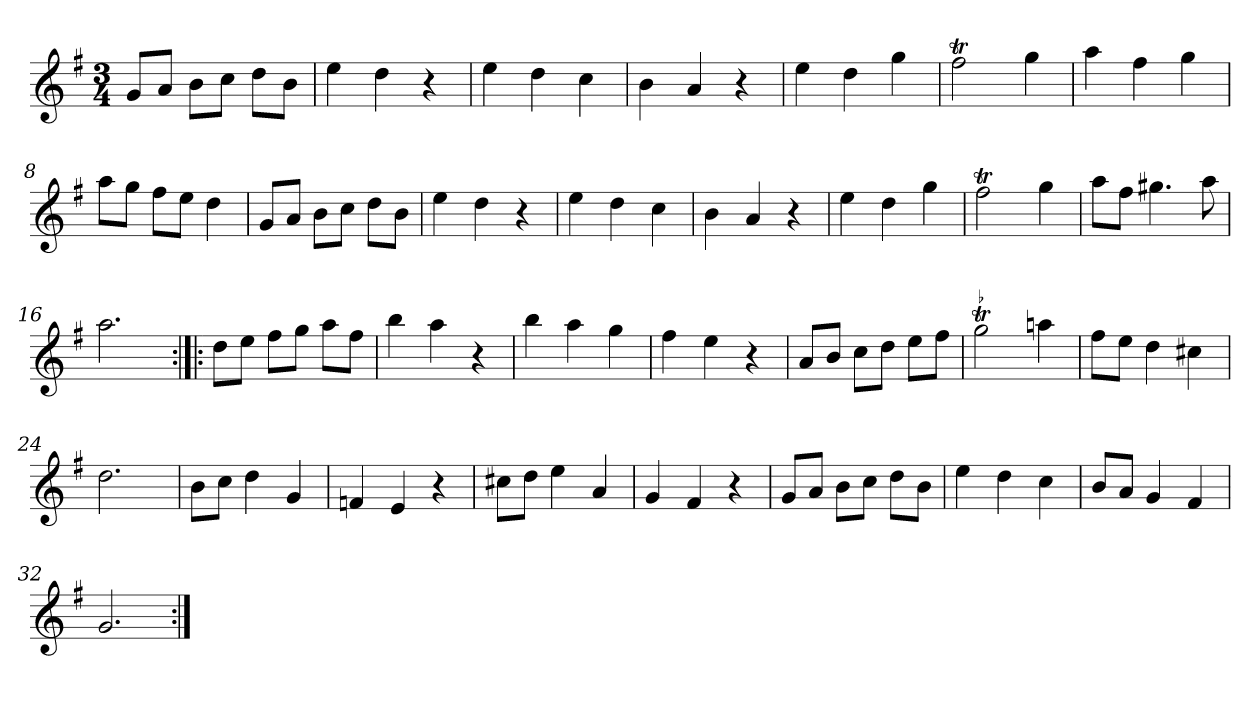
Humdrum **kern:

**kern
*part1
*staff1
*clefG2
*k[f#]
*G:
*M3/4
*MM120
=1
8g/L
8a/J
8b\L
8cc\J
8dd\L
8b\J
=2
4ee
4dd
4r
=3
4ee
4dd
4cc
=4
4b
4a
4r
=5
4ee
4dd
4gg
=6
2ff#t
4gg
=7
4aa
4ff#
4gg
=8
8aa\L
8gg\J
8ff#\L
8ee\J
4dd
=9
8g/L
8a/J
8b\L
8cc\J
8dd\L
8b\J
=10
4ee
4dd
4r
=11
4ee
4dd
4cc
=12
4b
4a
4r
=13
4ee
4dd
4gg
=14
2ff#t
4gg
=15
8aa\L
8ff#\J
4.gg#X
8aa
=16
2.aa
=17:|!|:
8dd\L
8ee\J
8ff#\L
8gg\J
8aa\L
8ff#\J
=18
4bb
4aa
4r
=19
4bb
4aa
4gg
=20
4ff#
4ee
4r
=21
8a/L
8b/J
8cc\L
8dd\J
8ee\L
8ff#\J
=22
!LO:TR:acc=-
2ggt
4aan
=23
8ff#\L
8ee\J
4dd
4cc#X
=24
2.dd
=25
8b\L
8cc\J
4dd
4g
=26
4fn
4e
4r
=27
8cc#X\L
8dd\J
4ee
4a
=28
4g
4f#
4r
=29
8g/L
8a/J
8b\L
8cc\J
8dd\L
8b\J
=30
4ee
4dd
4cc
=31
8b/L
8a/J
4g
4f#
=32
2.g
=:|!
*-
